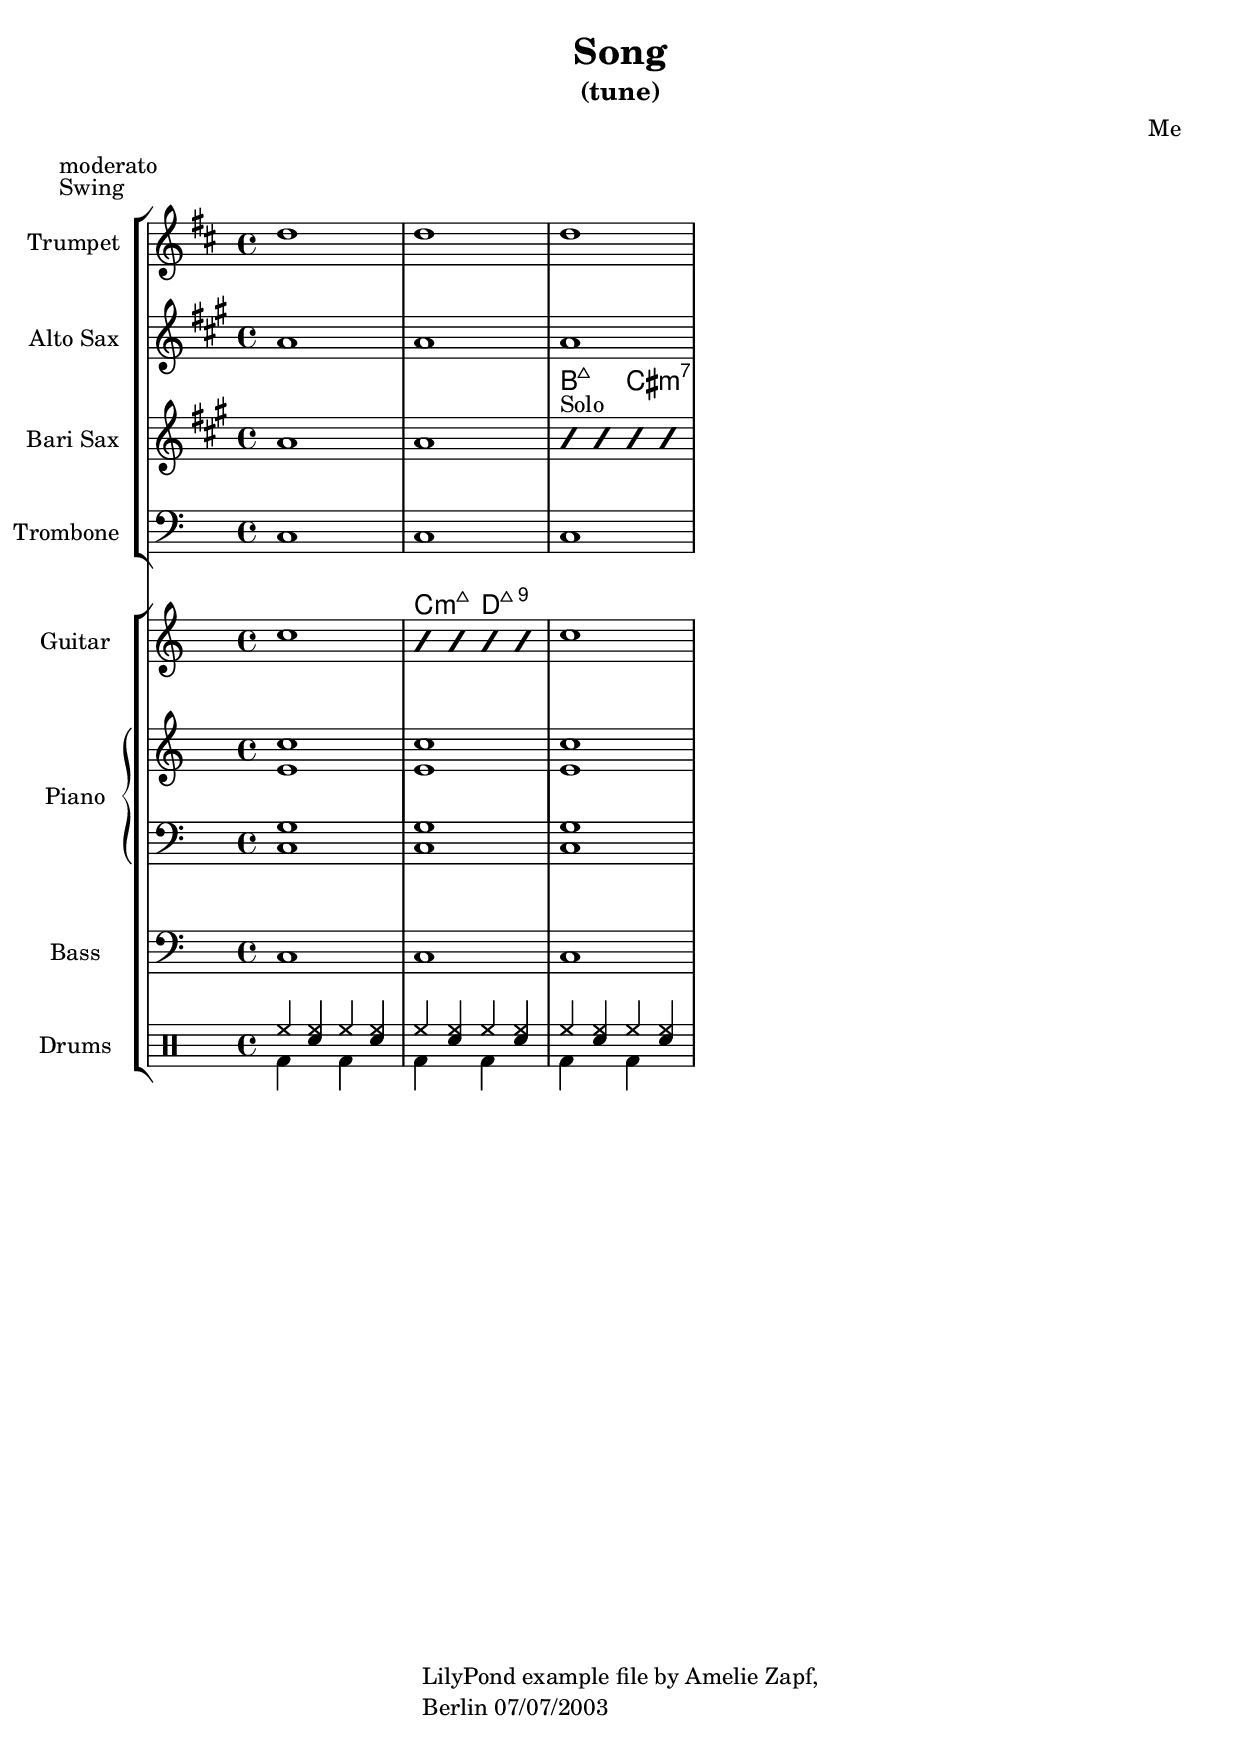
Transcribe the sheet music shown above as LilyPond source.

%% DO NOT EDIT this file manually; it is automatically
%% generated from LSR http://lsr.dsi.unimi.it
%% Make any changes in LSR itself, or in Documentation/snippets/new/ ,
%% and then run scripts/auxiliar/makelsr.py
%%
%% This file is in the public domain.
\version "2.14.0"

\header {
  lsrtags = "keyboards, percussion, fretted-strings, template"

%% Translation of GIT committish: 59caa3adce63114ca7972d18f95d4aadc528ec3d
  texidoces = "
Ésta es una plantilla bastante avanzada, para un conjunto de
jazz. Observe que la notación de todos los instrumentos está en
@code{\\key c \\major} (Do mayor). Esto se refiere al tono de
concierto; la armadura se transporta automáticamente si la música está
dentro de una sección @code{\\transpose}.

"
  doctitlees = "Plantilla para combo de jazz"


%% Translation of GIT committish: 0a868be38a775ecb1ef935b079000cebbc64de40
  texidocde = "
Hier ist ein ziemlich kompliziertes Beispiel für ein Jazz-Ensemble. Achtung:
Alle Instrumente sind in @code{\\key c \major} (C-Dur) notiert. Das bezieht sich
auf die klingende Musik: LilyPond transponiert die Tonart automatisch, wenn
sich die Noten innerhalb eines @code{\\transpose}-Abschnitts befinden.

"

  doctitlede = "Vorlage für Jazz-Combo"

%% Translation of GIT committish: bdfe3dc8175a2d7e9ea0800b5b04cfb68fe58a7a
  texidocfr = "
Bien que compliqué de prime abord, voici un canevas tout à fait indiqué
pour les ensembles de jazz.  Vous noterez que tous les instruments sont
notés en ut (@code{\\key c \major}), la tonalité de concert.  Les notes
seront automatiquement transposée dès lors qu'elles seront inscrites
dans une section @code{\\transpose}.

"
  doctitlefr = "Symboles de jazz"

  texidoc = "
This is quite an advanced template, for a jazz ensemble. Note that all
instruments are notated in @code{\\key c \\major}. This refers to the
key in concert pitch; the key will be automatically transposed if the
music is within a @code{\\transpose} section.

"
  doctitle = "Jazz combo template"
} % begin verbatim

\header {
  title = "Song"
  subtitle = "(tune)"
  composer = "Me"
  meter = "moderato"
  piece = "Swing"
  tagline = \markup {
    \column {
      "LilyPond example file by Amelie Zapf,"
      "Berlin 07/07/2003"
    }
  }
}

%#(set-global-staff-size 16)
\include "english.ly"

%%%%%%%%%%%% Some macros %%%%%%%%%%%%%%%%%%%

sl = {
  \override NoteHead #'style = #'slash
  \override Stem #'transparent = ##t
}
nsl = {
  \revert NoteHead #'style
  \revert Stem #'transparent
}
crOn = \override NoteHead #'style = #'cross
crOff = \revert NoteHead #'style

%% insert chord name style stuff here.

jazzChords = { }

%%%%%%%%%%%% Keys'n'thangs %%%%%%%%%%%%%%%%%

global = { \time 4/4 }

Key = { \key c \major }

% ############ Horns ############

% ------ Trumpet ------
trpt = \transpose c d \relative c'' {
  \Key
  c1 | c | c |
}
trpHarmony = \transpose c' d {
  \jazzChords
}
trumpet = {
  \global
  \set Staff.instrumentName = #"Trumpet"
  \clef treble
  <<
    \trpt
  >>
}

% ------ Alto Saxophone ------
alto = \transpose c a \relative c' {
  \Key
  c1 | c | c |
}
altoHarmony = \transpose c' a {
  \jazzChords
}
altoSax = {
  \global
  \set Staff.instrumentName = #"Alto Sax"
  \clef treble
  <<
    \alto
  >>
}

% ------ Baritone Saxophone ------
bari = \transpose c a' \relative c {
  \Key
  c1
  c1
  \sl
  d4^"Solo" d d d
  \nsl
}
bariHarmony = \transpose c' a \chordmode {
  \jazzChords s1 s d2:maj e:m7
}
bariSax = {
  \global
  \set Staff.instrumentName = #"Bari Sax"
  \clef treble
  <<
    \bari
  >>
}

% ------ Trombone ------
tbone = \relative c {
  \Key
  c1 | c | c
}
tboneHarmony = \chordmode {
  \jazzChords
}
trombone = {
  \global
  \set Staff.instrumentName = #"Trombone"
  \clef bass
  <<
    \tbone
  >>
}

% ############ Rhythm Section #############

% ------ Guitar ------
gtr = \relative c'' {
  \Key
  c1
  \sl
  b4 b b b
  \nsl
  c1
}
gtrHarmony = \chordmode {
  \jazzChords
  s1 c2:min7+ d2:maj9
}
guitar = {
  \global
  \set Staff.instrumentName = #"Guitar"
  \clef treble
  <<
    \gtr
  >>
}

%% ------ Piano ------
rhUpper = \relative c'' {
  \voiceOne
  \Key
  c1 | c | c
}
rhLower = \relative c' {
  \voiceTwo
  \Key
  e1 | e | e
}

lhUpper = \relative c' {
  \voiceOne
  \Key
  g1 | g | g
}
lhLower = \relative c {
  \voiceTwo
  \Key
  c1 | c | c
}

PianoRH = {
  \clef treble
  \global
  \set Staff.midiInstrument = #"acoustic grand"
  <<
    \new Voice = "one" \rhUpper
    \new Voice = "two" \rhLower
  >>
}
PianoLH = {
  \clef bass
  \global
  \set Staff.midiInstrument = #"acoustic grand"
  <<
    \new Voice = "one" \lhUpper
    \new Voice = "two" \lhLower
  >>
}

piano = {
  <<
    \set PianoStaff.instrumentName = #"Piano"
    \new Staff = "upper" \PianoRH
    \new Staff = "lower" \PianoLH
  >>
}

% ------ Bass Guitar ------
Bass = \relative c {
  \Key
  c1 | c | c
}
bass = {
  \global
  \set Staff.instrumentName = #"Bass"
  \clef bass
  <<
    \Bass
  >>
}

% ------ Drums ------
up = \drummode {
  \voiceOne
  hh4 <hh sn> hh <hh sn>
  hh4 <hh sn> hh <hh sn>
  hh4 <hh sn> hh <hh sn>
}
down = \drummode {
  \voiceTwo
  bd4 s bd s
  bd4 s bd s
  bd4 s bd s
}

drumContents = {
  \global
  <<
    \set DrumStaff.instrumentName = #"Drums"
    \new DrumVoice \up
    \new DrumVoice \down
  >>
}

%%%%%%%%% It All Goes Together Here %%%%%%%%%%%%%%%%%%%%%%

\score {
  <<
    \new StaffGroup = "horns" <<
      \new Staff = "trumpet" \trumpet
      \new Staff = "altosax" \altoSax
      \new ChordNames = "barichords" \bariHarmony
      \new Staff = "barisax" \bariSax
      \new Staff = "trombone" \trombone
    >>

    \new StaffGroup = "rhythm" <<
      \new ChordNames = "chords" \gtrHarmony
      \new Staff = "guitar" \guitar
      \new PianoStaff = "piano" \piano
      \new Staff = "bass" \bass
      \new DrumStaff \drumContents
    >>
  >>
  \layout {
    \context { \Staff \RemoveEmptyStaves }
    \context {
      \Score
      \override BarNumber #'padding = #3
      \override RehearsalMark #'padding = #2
      skipBars = ##t
    }
  }
  \midi { }
}

